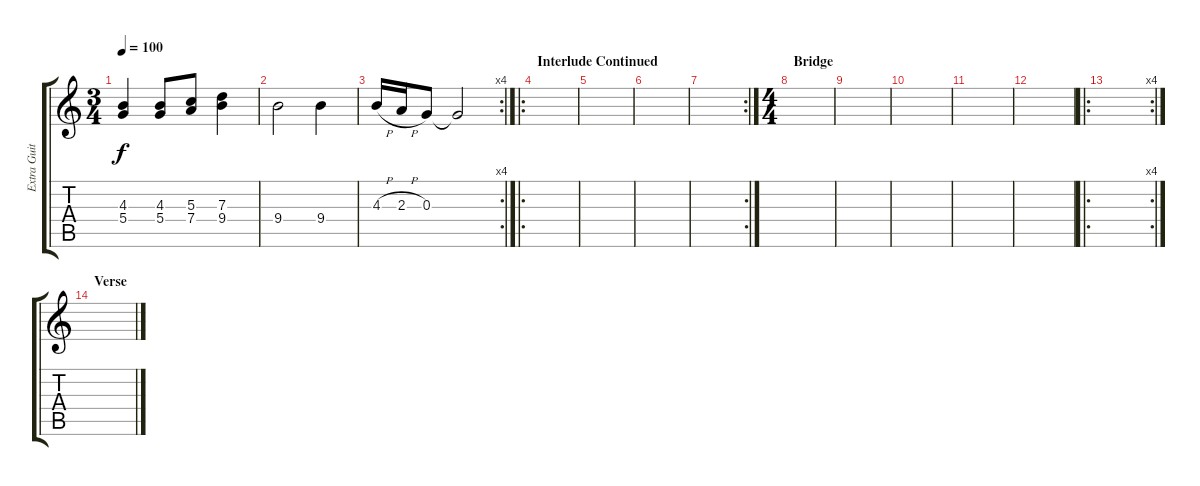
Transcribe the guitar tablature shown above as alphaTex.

\track ("Extra Guitar" "Extra Guit") {instrument acousticguitarsteel}
\staff {score tabs}
\tuning (E4 B3 G3 D3 A2 E2) {hide}
\ts (3 4)
\tempo 100
\clef g2
\ks c
(4.3 5.4).4{dy f} (4.3 5.4).8 (5.3 7.4).8 (7.3 9.4).4 |
9.4.2 9.4.4 |
\rc 4
4.3{h}.16 2.3{h}.16 0.3.8 0.3{t}.2 |
\ro
\section ("" "Interlude Continued")
|
|
|
\rc 2
|
\ts (4 4)
\section ("" "Bridge")
|
|
|
|
|
\ro
\rc 4
|
\section ("" "Verse ")
